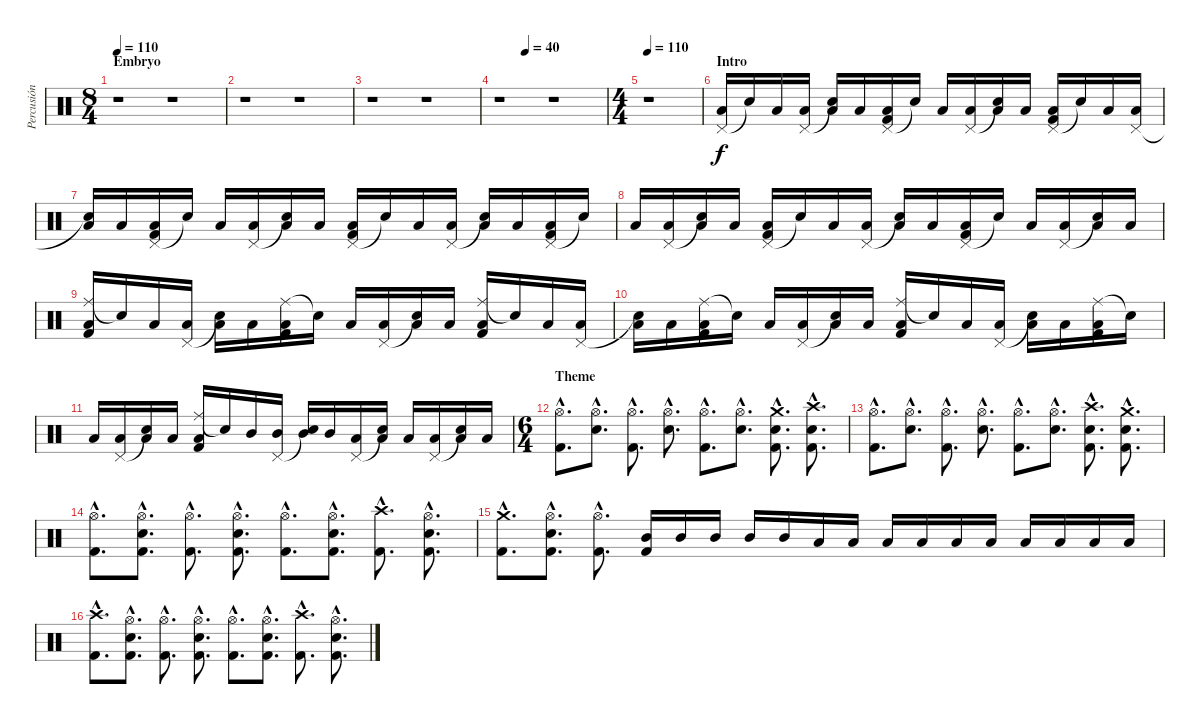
\track ("Percusión" "Percusión") {instrument percussion}
\staff {score}
\articulation defaults
\ts (8 4)
\section ("" "Embryo")
\tempo 110
\tempo 90
\tempo 110
\clef neutral
\ks c
r.1{dy f} r.1 |
r.1 r.1 |
r.1 r.1 |
\tempo (40 0.25)
r.1 r.1 |
\ts (4 4)
\tempo 110
r.1{volume 3} |
\section ("" "Intro")
("Pedal Hi-Hat (hit)" "Low Tom (hit)").16{volume 13} "Snare (hit)"{t}.16 "Low Floor Tom (hit)".16 ("Pedal Hi-Hat (hit)" "Low Floor Tom (hit)").16 ("Snare (hit)"{t} "Low Floor Tom (hit)").16 "Low Floor Tom (hit)".16 ("Pedal Hi-Hat (hit)" "Low Tom (hit)" "Kick (hit) 2").16 "Snare (hit)"{t}.16 "Low Floor Tom (hit)".16 ("Pedal Hi-Hat (hit)" "Low Floor Tom (hit)").16 ("Snare (hit)"{t} "Low Floor Tom (hit)").16 "Low Floor Tom (hit)".16 ("Pedal Hi-Hat (hit)" "Low Tom (hit)" "Kick (hit) 2").16 "Snare (hit)"{t}.16 "Low Floor Tom (hit)".16 ("Pedal Hi-Hat (hit)" "Low Floor Tom (hit)").16 |
("Snare (hit)"{t} "Low Floor Tom (hit)").16 "Low Floor Tom (hit)".16 ("Pedal Hi-Hat (hit)" "Low Tom (hit)" "Kick (hit) 2").16 "Snare (hit)"{t}.16 "Low Floor Tom (hit)".16 ("Pedal Hi-Hat (hit)" "Low Floor Tom (hit)").16 ("Snare (hit)"{t} "Low Floor Tom (hit)").16 "Low Floor Tom (hit)".16 ("Pedal Hi-Hat (hit)" "Low Tom (hit)" "Kick (hit) 2").16 "Snare (hit)"{t}.16 "Low Floor Tom (hit)".16 ("Pedal Hi-Hat (hit)" "Low Floor Tom (hit)").16 ("Snare (hit)"{t} "Low Floor Tom (hit)").16 "Low Floor Tom (hit)".16 ("Pedal Hi-Hat (hit)" "Low Tom (hit)" "Kick (hit) 2").16 "Snare (hit)"{t}.16 |
"Low Floor Tom (hit)".16 ("Pedal Hi-Hat (hit)" "Low Floor Tom (hit)").16 ("Snare (hit)"{t} "Low Floor Tom (hit)").16 "Low Floor Tom (hit)".16 ("Pedal Hi-Hat (hit)" "Low Tom (hit)" "Kick (hit) 2").16 "Snare (hit)"{t}.16 "Low Floor Tom (hit)".16 ("Pedal Hi-Hat (hit)" "Low Floor Tom (hit)").16 ("Snare (hit)"{t} "Low Floor Tom (hit)").16 "Low Floor Tom (hit)".16 ("Pedal Hi-Hat (hit)" "Low Tom (hit)" "Kick (hit) 2").16 "Snare (hit)"{t}.16 "Low Floor Tom (hit)".16 ("Pedal Hi-Hat (hit)" "Low Floor Tom (hit)").16 ("Snare (hit)"{t} "Low Floor Tom (hit)").16 "Low Floor Tom (hit)".16 |
("Ride (middle)" "Low Tom (hit)" "Kick (hit) 2").16 "Snare (hit)"{t}.16 "Low Floor Tom (hit)".16 ("Pedal Hi-Hat (hit)" "Low Floor Tom (hit)").16 ("Snare (hit)"{t} "Low Floor Tom (hit)").16 "Low Floor Tom (hit)".16 ("Ride (middle)" "Low Tom (hit)" "Kick (hit) 2").16 "Snare (hit)"{t}.16 "Low Floor Tom (hit)".16 ("Pedal Hi-Hat (hit)" "Low Floor Tom (hit)").16 ("Snare (hit)"{t} "Low Floor Tom (hit)").16 "Low Floor Tom (hit)".16 ("Ride (middle)" "Low Tom (hit)" "Kick (hit) 2").16 "Snare (hit)"{t}.16 "Low Floor Tom (hit)".16 ("Pedal Hi-Hat (hit)" "Low Floor Tom (hit)").16 |
("Snare (hit)"{t} "Low Floor Tom (hit)").16 "Low Floor Tom (hit)".16 ("Ride (middle)" "Low Tom (hit)" "Kick (hit) 2").16 "Snare (hit)"{t}.16 "Low Floor Tom (hit)".16 ("Pedal Hi-Hat (hit)" "Low Floor Tom (hit)").16 ("Snare (hit)"{t} "Low Floor Tom (hit)").16 "Low Floor Tom (hit)".16 ("Ride (middle)" "Low Tom (hit)" "Kick (hit) 2").16 "Snare (hit)"{t}.16 "Low Floor Tom (hit)".16 ("Pedal Hi-Hat (hit)" "Low Floor Tom (hit)").16 ("Snare (hit)"{t} "Low Floor Tom (hit)").16 "Low Floor Tom (hit)".16 ("Ride (middle)" "Low Tom (hit)" "Kick (hit) 2").16 "Snare (hit)"{t}.16 |
"Low Floor Tom (hit)".16 ("Pedal Hi-Hat (hit)" "Low Floor Tom (hit)").16 ("Snare (hit)"{t} "Low Floor Tom (hit)").16 "Low Floor Tom (hit)".16 ("Ride (middle)" "Low Tom (hit)" "Kick (hit) 2").16 "Snare (hit)"{t}.16 "Mid Tom (hit)".16 ("Pedal Hi-Hat (hit)" "Mid Tom (hit)").16 ("Snare (hit)"{t} "Mid Tom (hit)").16 "Mid Tom (hit)".16 ("Pedal Hi-Hat (hit)" "Low Tom (hit)").16 ("Snare (hit)"{t} "Low Tom (hit)").16 "Low Tom (hit)".16 ("Pedal Hi-Hat (hit)" "Low Floor Tom (hit)").16 ("Snare (hit)"{t} "Low Floor Tom (hit)").16 "Low Floor Tom (hit)".16 |
\ts (6 4)
\section ("" "Theme")
("Hi-Hat (open)"{hac} "Kick (hit) 2"{hac}).8{d} ("Hi-Hat (open)"{hac} "Snare (hit) 2"{hac}).8{d} ("Hi-Hat (open)"{hac} "Kick (hit) 2"{hac}).8{d} ("Hi-Hat (open)"{hac} "Snare (hit) 2"{hac}).8{d} ("Hi-Hat (open)"{hac} "Kick (hit) 2"{hac}).8{d} ("Hi-Hat (open)"{hac} "Snare (hit) 2"{hac}).8{d} ("Crash medium (hit)"{hac} "Snare (hit) 2"{hac} "Kick (hit) 2"{hac}).8{d} ("Crash high (hit)"{hac} "Snare (hit) 2"{hac} "Kick (hit) 2"{hac}).8{d} |
("Hi-Hat (open)"{hac} "Kick (hit) 2"{hac}).8{d} ("Hi-Hat (open)"{hac} "Snare (hit) 2"{hac}).8{d} ("Hi-Hat (open)"{hac} "Kick (hit) 2"{hac}).8{d} ("Hi-Hat (open)"{hac} "Snare (hit) 2"{hac}).8{d} ("Hi-Hat (open)"{hac} "Kick (hit) 2"{hac}).8{d} ("Hi-Hat (open)"{hac} "Snare (hit) 2"{hac}).8{d} ("Crash high (hit)"{hac} "Snare (hit) 2"{hac} "Kick (hit) 2"{hac}).8{d} ("Crash medium (hit)"{hac} "Snare (hit) 2"{hac} "Kick (hit) 2"{hac}).8{d} |
("Hi-Hat (open)"{hac} "Kick (hit) 2"{hac}).8{d} ("Hi-Hat (open)"{hac} "Snare (hit) 2"{hac} "Kick (hit) 2"{hac}).8{d} ("Hi-Hat (open)"{hac} "Kick (hit) 2"{hac}).8{d} ("Hi-Hat (open)"{hac} "Snare (hit) 2"{hac} "Kick (hit) 2"{hac}).8{d} ("Hi-Hat (open)"{hac} "Kick (hit) 2"{hac}).8{d} ("Hi-Hat (open)"{hac} "Snare (hit) 2"{hac} "Kick (hit) 2"{hac}).8{d} ("Crash high (hit)"{hac} "Kick (hit) 2"{hac}).8{d} ("Hi-Hat (open)"{hac} "Snare (hit) 2"{hac} "Kick (hit) 2"{hac}).8{d} |
("Crash medium (hit)"{hac} "Kick (hit) 2"{hac}).8{d} ("Hi-Hat (open)"{hac} "Snare (hit) 2"{hac} "Kick (hit) 2"{hac}).8{d} ("Hi-Hat (open)"{hac} "Kick (hit) 2"{hac}).8{d} ("Mid Tom (hit)" "Kick (hit) 2").16 "Mid Tom (hit)".16 "Mid Tom (hit)".16 "Mid Tom (hit)".16 "Mid Tom (hit)".16 "Low Tom (hit)".16 "Low Tom (hit)".16 "Low Tom (hit)".16 "Low Tom (hit)".16 "Low Tom (hit)".16 "Low Tom (hit)".16 "Low Tom (hit)".16 "Low Floor Tom (hit)".16 "Low Floor Tom (hit)".16 "Low Floor Tom (hit)".16 |
("Crash high (hit)"{hac} "Kick (hit) 2"{hac}).8{d} ("Hi-Hat (open)"{hac} "Snare (hit) 2"{hac} "Kick (hit) 2"{hac}).8{d} ("Hi-Hat (open)"{hac} "Kick (hit) 2"{hac}).8{d} ("Hi-Hat (open)"{hac} "Snare (hit) 2"{hac} "Kick (hit) 2"{hac}).8{d} ("Hi-Hat (open)"{hac} "Kick (hit) 2"{hac}).8{d} ("Hi-Hat (open)"{hac} "Snare (hit) 2"{hac} "Kick (hit) 2"{hac}).8{d} ("Crash high (hit)"{hac} "Kick (hit) 2"{hac}).8{d} ("Hi-Hat (open)"{hac} "Snare (hit) 2"{hac} "Kick (hit) 2"{hac}).8{d}
